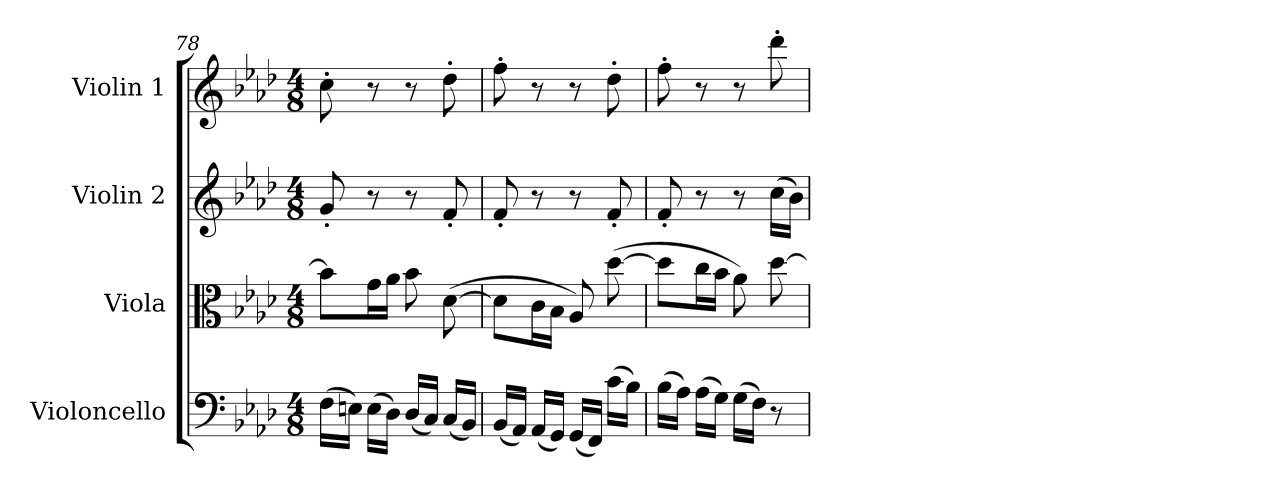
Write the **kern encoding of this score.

**kern	**kern	**kern	**kern
*part4	*part3	*part2	*part1
*staff4	*staff3	*staff2	*staff1
*I"Violoncello	*I"Viola	*I"Violin 2	*I"Violin 1
*I'Vc	*I'Vla	*I'Vln	*I'Vln
!!LO:LB:g=z
*clefF4	*clefC3	*clefG2	*clefG2
*k[b-e-a-d-]	*k[b-e-a-d-]	*k[b-e-a-d-]	*k[b-e-a-d-]
*M4/8	*M4/8	*M4/8	*M4/8
=78	=78	=78	=78
(16F\LL	8b-\L]	8g'/	8cc'\
16En\JJ)	.	.	.
(16E\LL	16g\L	8r	8r
16D-\JJ)	16a-\JJ	.	.
(16D-/LL	8b-\	8r	8r
16C/JJ)	.	.	.
(16C/LL	([8d-\	8f'/	8dd-'\
16BB-/JJ)	.	.	.
=79	=79	=79	=79
(16BB-/LL	8d-\L]	8f'/	8ff'\
16AA-/JJ)	.	.	.
(16AA-/LL	16c\L	8r	8r
16GG/JJ)	16B-\JJ	.	.
(16GG/LL	8A-/)	8r	8r
16FF/JJ)	.	.	.
(16c\LL	([8dd-\	8f'/	8dd-'\
16B-\JJ)	.	.	.
=80	=80	=80	=80
(16B-\LL	8dd-\L]	8f'/	8ff'\
16A-\JJ)	.	.	.
(16A-\LL	16cc\L	8r	8r
16G\JJ)	16b-\JJ	.	.
(16G\LL	8a-\)	8r	8r
16F\JJ)	.	.	.
8r	[8dd-\	(16cc\LL	8ddd-'\
.	.	16b-\JJ)	.
=	=	=	=
*-	*-	*-	*-
